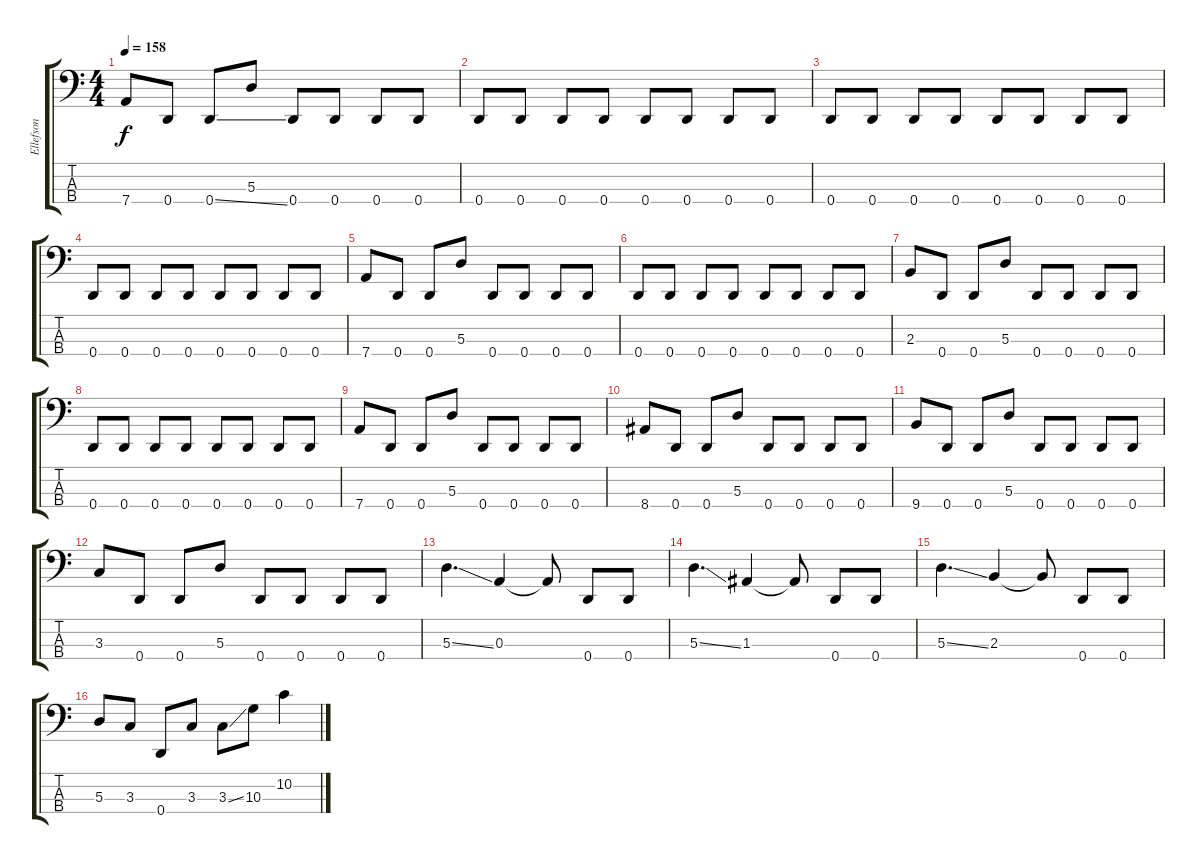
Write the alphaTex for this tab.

\track ("Ellefson" "Ellefson") {instrument electricbasspick}
\staff {score tabs}
\tuning (G2 D2 A1 D1) {hide}
\ts (4 4)
\tempo 158
\clef f4
\ks c
7.4.8{dy f} 0.4.8 0.4{ss}.8 5.3.8 0.4.8 0.4.8 0.4.8 0.4.8 |
0.4.8 0.4.8 0.4.8 0.4.8 0.4.8 0.4.8 0.4.8 0.4.8 |
0.4.8 0.4.8 0.4.8 0.4.8 0.4.8 0.4.8 0.4.8 0.4.8 |
0.4.8 0.4.8 0.4.8 0.4.8 0.4.8 0.4.8 0.4.8 0.4.8 |
7.4.8 0.4.8 0.4.8 5.3.8 0.4.8 0.4.8 0.4.8 0.4.8 |
0.4.8 0.4.8 0.4.8 0.4.8 0.4.8 0.4.8 0.4.8 0.4.8 |
2.3.8 0.4.8 0.4.8 5.3.8 0.4.8 0.4.8 0.4.8 0.4.8 |
0.4.8 0.4.8 0.4.8 0.4.8 0.4.8 0.4.8 0.4.8 0.4.8 |
7.4.8 0.4.8 0.4.8 5.3.8 0.4.8 0.4.8 0.4.8 0.4.8 |
8.4.8 0.4.8 0.4.8 5.3.8 0.4.8 0.4.8 0.4.8 0.4.8 |
9.4.8 0.4.8 0.4.8 5.3.8 0.4.8 0.4.8 0.4.8 0.4.8 |
3.3.8 0.4.8 0.4.8 5.3.8 0.4.8 0.4.8 0.4.8 0.4.8 |
5.3{ss}.4{d} 0.3.4 0.3{t}.8 0.4.8 0.4.8 |
5.3{ss}.4{d} 1.3.4 1.3{t}.8 0.4.8 0.4.8 |
5.3{ss}.4{d} 2.3.4 2.3{t}.8 0.4.8 0.4.8 |
5.3.8 3.3.8 0.4.8 3.3.8 3.3{ss}.8 10.3.8 10.2.4
